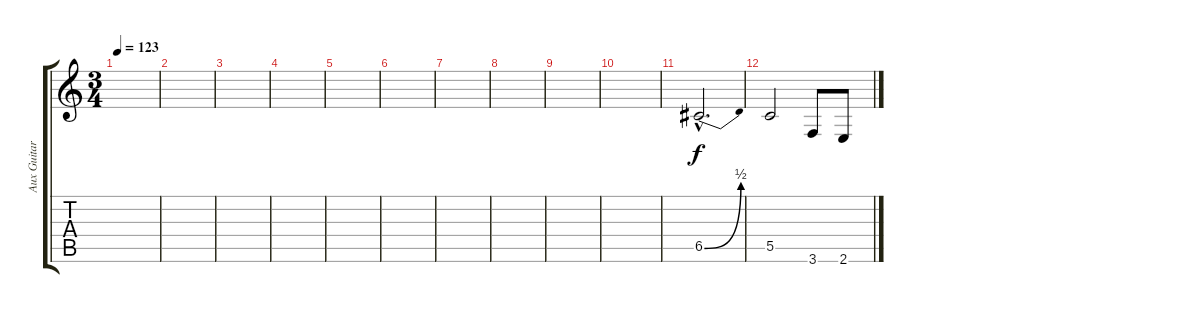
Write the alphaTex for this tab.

\track ("Aux Guitar" "Aux Guitar") {instrument distortionguitar}
\staff {score tabs}
\tuning (D4 A3 F3 C3 G2 D2) {hide}
\ts (3 4)
\tempo 123
\clef g2
\ks c
|
|
|
|
|
|
|
|
|
|
6.5{be (bend 0 0 60 2) hac}.2{d} |
5.5.2 3.6.8 2.6.8
